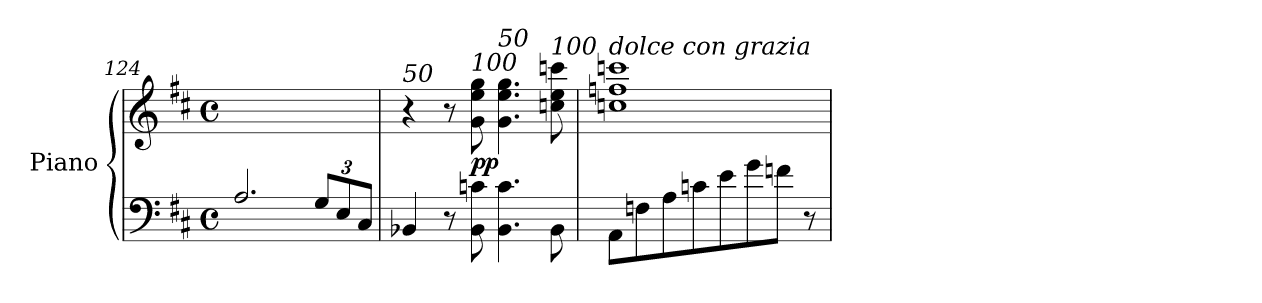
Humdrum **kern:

**kern	**kern	**dynam
*part1	*part1	*part1
*staff2	*staff1	*staff1/2
*I"Piano	*	*
*I'Pno	*	*
*clefF4	*clefG2	*
*k[f#c#]	*k[f#c#]	*
*M4/4	*M4/4	*
*met(c)	*met(c)	*
=124	=124	=124
2.A/	1ryy	.
*Xbrackettup	*	*
12G/L	.	.
12E/	.	.
12C#/J	.	.
!!LO:PB:g=z
=125	=125	=125
!	!LO:TX:a:i:t=50	!
4BB-X/	4r	.
8r	8r	.
!	!LO:TX:a:i:t=100	!
!	!	!LO:DY:b
8BB-\ 8cn\	8g\ 8ee\ 8gg\	pp
!	!LO:TX:a:i:t=50	!
4.BB-\ 4.c\	4.g\ 4.ee\ 4.gg\	.
!	!LO:TX:a:i:t=100	!
8BB-\	8ccn\ 8ee\ 8cccn\	.
=126	=126	=126
!	!LO:TX:a:i:t=dolce con grazia	!
8AA\L	1ccn 1ffn 1cccn	.
8Fn\	.	.
8A\	.	.
8cn\	.	.
8e\	.	.
8g\	.	.
8fn\J	.	.
8r	.	.
=	=	=
*-	*-	*-
